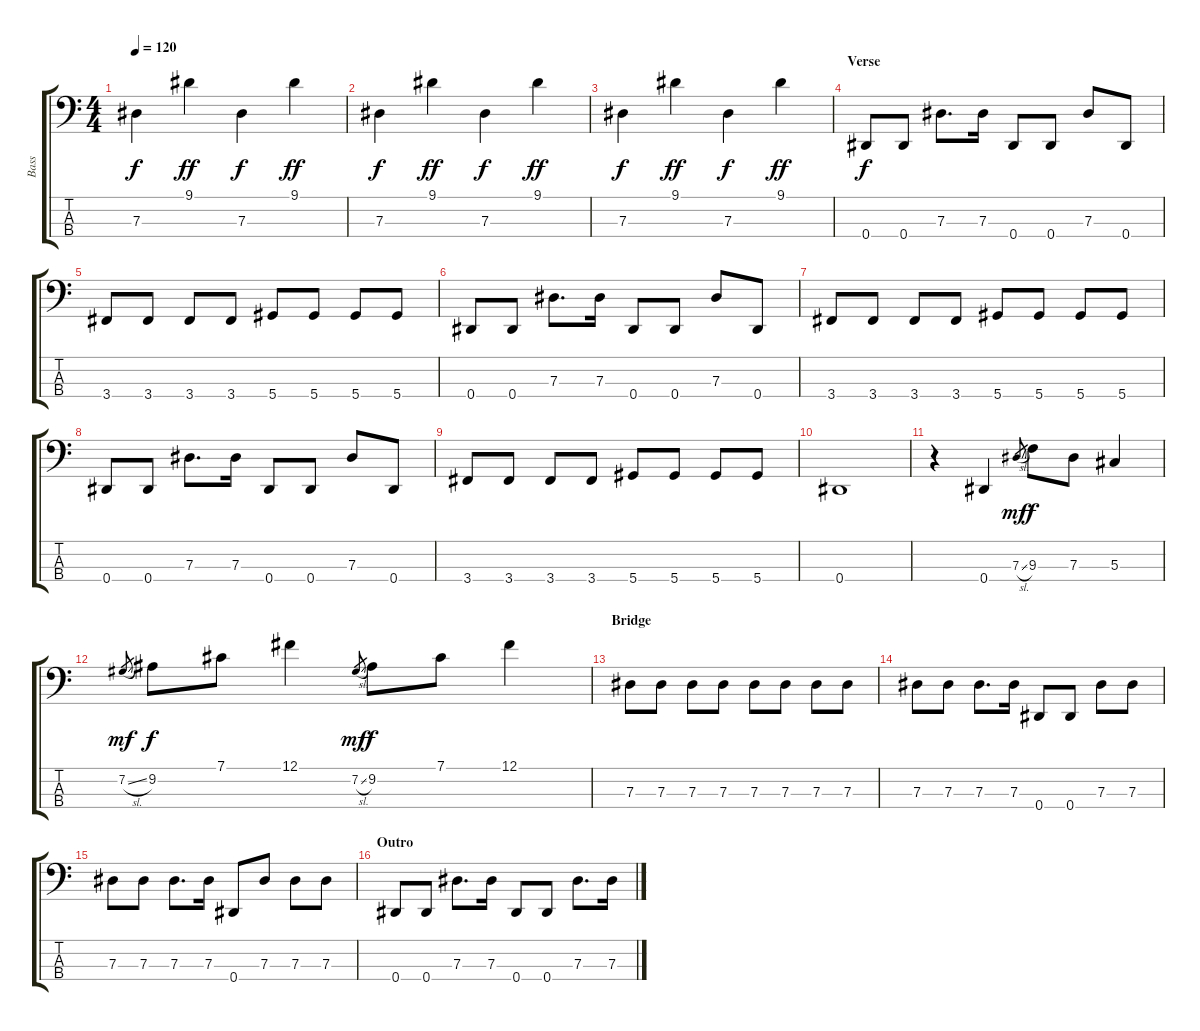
\track ("Bass" "Bass") {instrument electricbassfinger}
\staff {score tabs}
\tuning (Gb2 Db2 Ab1 Eb1) {hide}
\ts (4 4)
\tempo 120
\clef f4
\ks c
7.3.4{dy f} 9.1.4{dy ff} 7.3.4{dy f} 9.1.4{dy ff} |
7.3.4{dy f} 9.1.4{dy ff} 7.3.4{dy f} 9.1.4{dy ff} |
7.3.4{dy f} 9.1.4{dy ff} 7.3.4{dy f} 9.1.4{dy ff} |
\section ("" "Verse")
0.4.8{dy f} 0.4.8 7.3.8{d} 7.3.16 0.4.8 0.4.8 7.3.8 0.4.8 |
3.4.8 3.4.8 3.4.8 3.4.8 5.4.8 5.4.8 5.4.8 5.4.8 |
0.4.8 0.4.8 7.3.8{d} 7.3.16 0.4.8 0.4.8 7.3.8 0.4.8 |
3.4.8 3.4.8 3.4.8 3.4.8 5.4.8 5.4.8 5.4.8 5.4.8 |
0.4.8 0.4.8 7.3.8{d} 7.3.16 0.4.8 0.4.8 7.3.8 0.4.8 |
3.4.8 3.4.8 3.4.8 3.4.8 5.4.8 5.4.8 5.4.8 5.4.8 |
0.4.1 |
r.4 0.4.4 7.3{sl}.8{gr dy mf} 9.3.8{dy f} 7.3.8 5.3.4 |
7.2{sl}.8{gr dy mf} 9.2.8{dy f} 7.1.8 12.1.4 7.2{sl}.8{gr dy mf} 9.2.8{dy f} 7.1.8 12.1.4 |
\section ("" "Bridge")
7.3.8 7.3.8 7.3.8 7.3.8 7.3.8 7.3.8 7.3.8 7.3.8 |
7.3.8 7.3.8 7.3.8{d} 7.3.16 0.4.8 0.4.8 7.3.8 7.3.8 |
7.3.8 7.3.8 7.3.8{d} 7.3.16 0.4.8 7.3.8 7.3.8 7.3.8 |
\section ("" "Outro")
0.4.8 0.4.8 7.3.8{d} 7.3.16 0.4.8 0.4.8 7.3.8{d} 7.3.16
